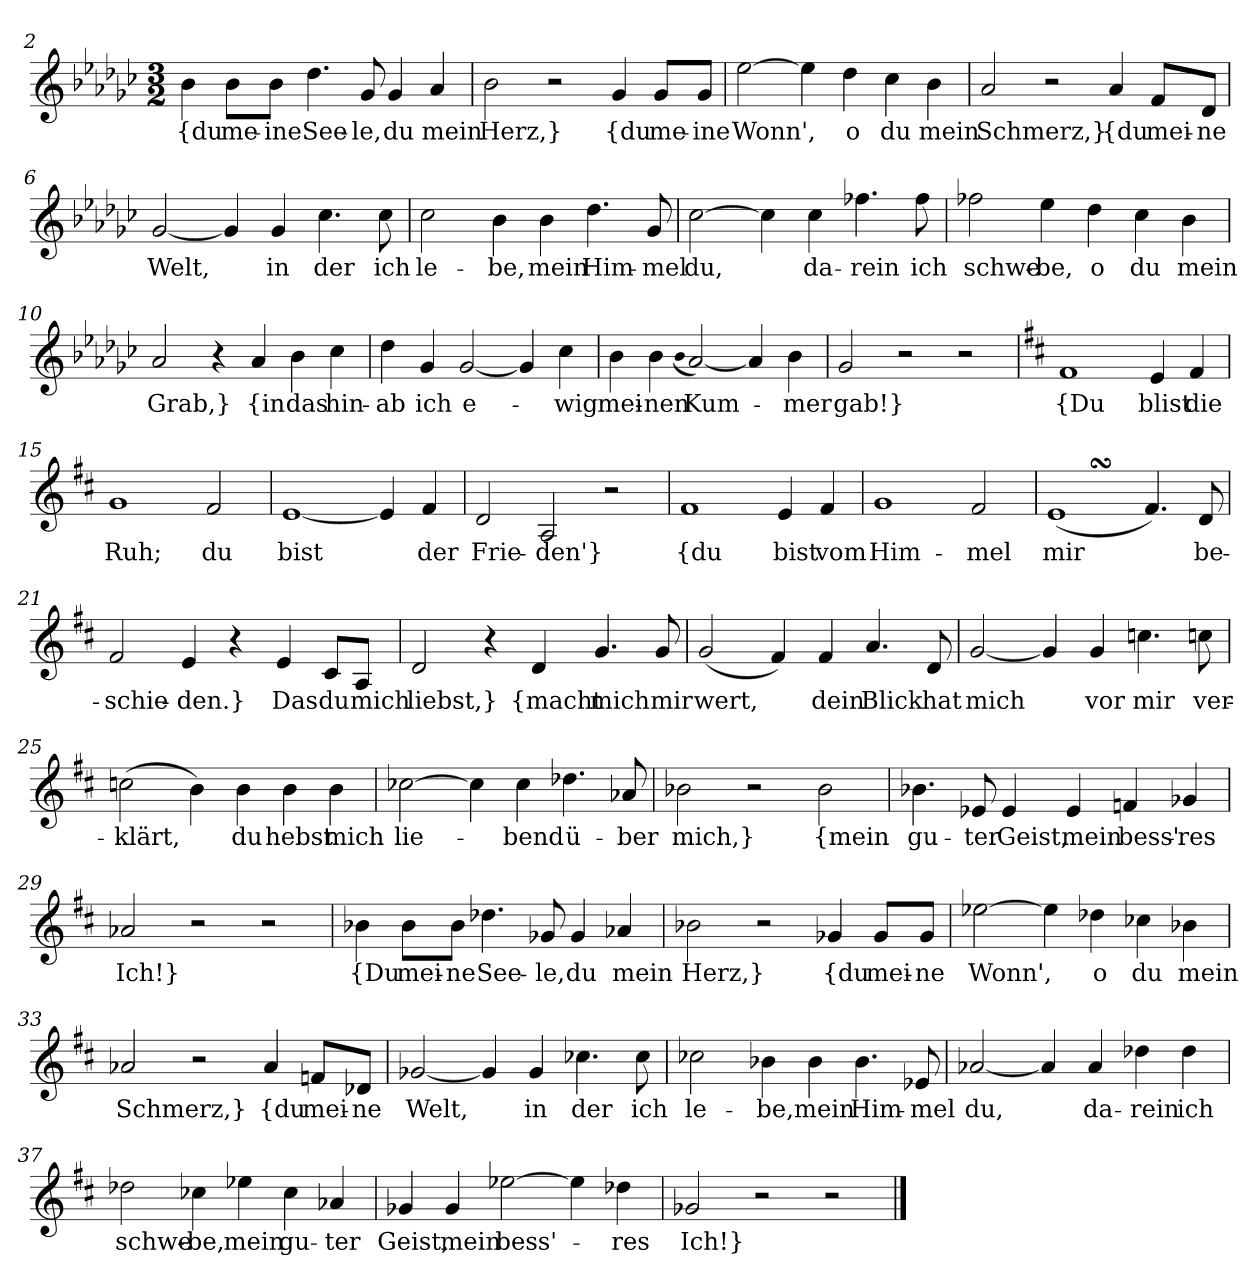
**kern	**text
*part1	*part1
*staff1	*staff1
*clefG2	*
*k[b-e-a-d-g-c-]	*
*M3/2	*
=2	=2
4b-	{du
8b-\L	me-
8b-\J	-ine
4.dd-	See-
8g-	-le,
4g-	du
4a-	mein
=3	=3
2b-	Herz,}
2r	.
4g-	{du
8g-/L	me-
8g-/J	-ine
=4	=4
[2ee-	Wonn',
4ee-]	.
4dd-	o
4cc-	du
4b-	mein
=5	=5
2a-	Schmerz,}
2r	.
4a-	{du
8f/L	mei-
8d-/J	ne
=6	=6
[2g-	Welt,
4g-]	.
4g-	in
4.cc-	der
8cc-	ich
=7	=7
2cc-	le-
4b-	-be,
4b-	mein
4.dd-	Him-
8g-	mel
=8	=8
[2cc-	du,
4cc-]	.
4cc-	da-
4.ff-X	-rein
8ff-	ich
=9	=9
2ff-X	schwe-
4ee-	-be,
4dd-	o
4cc-	du
4b-	mein
=10	=10
2a-	Grab,}
4r	.
4a-	{in
4b-	das
4cc-	hin-
=11	=11
4dd-	-ab
4g-	ich
[2g-	e-
4g-]	.
4cc-	-wig
=12	=12
4b-	mei-
4b-	-nen
(qb-	.
[2a-)	Kum-
4a-]	.
4b-	-mer
=13	=13
2g-	gab!}
2r	.
2r	.
=14	=14
*k[f#c#]	*
1f#	{Du
4e	blist
4f#	die
=15	=15
1g	Ruh;
2f#	du
=16	=16
[1e	bist
4e]	.
4f#	der
=17	=17
2d	Frie-
2A	-den'}
2r	.
=18	=18
1f#	{du
4e	bist
4f#	vom
=19	=19
1g	Him-
2f#	-mel
=20	=20
(1eSSS	mir
4.f#)	.
8d	be-
=21	=21
2f#	-schie-
4e	-den.}
4r	.
4e	Das
8c#/L	du
8A/J	mich
=22	=22
2d	liebst,}
4r	.
4d	{macht
4.g	mich
8g	mir
=23	=23
(2g	wert,
4f#)	.
4f#	dein
4.a	Blick
8d	hat
=24	=24
[2g	mich
4g]	.
4g	vor
4.ccn	mir
8ccn	ver-
=25	=25
(2ccn	-klärt,
4b)	.
4b	du
4b	hebst
4b	mich
=26	=26
[2cc-	lie-
4cc-]	.
4cc-	-bend
4.dd-	ü-
8a-	ber
=27	=27
2b-	mich,}
2r	.
2b-	{mein
=28	=28
4.b-	gu-
8e-	-ter
4e-	Geist,
4e-	mein
4f	bess'-
4g-	-res
=29	=29
2a-	Ich!}
2r	.
2r	.
=30	=30
4b-	{Du
8b-\L	mei-
8b-\J	-ne
4.dd-	See-
8g-	-le,
4g-	du
4a-	mein
=31	=31
2b-	Herz,}
2r	.
4g-	{du
8g-/L	mei-
8g-/J	-ne
=32	=32
[2ee-	Wonn',
4ee-]	.
4dd-	o
4cc-	du
4b-	mein
=33	=33
2a-	Schmerz,}
2r	.
4a-	{du
8f/L	mei-
8d-/J	-ne
=34	=34
[2g-	Welt,
4g-]	.
4g-	in
4.cc-	der
8cc-	ich
=35	=35
2cc-	le-
4b-	-be,
4b-	mein
4.b-	Him-
8e-	-mel
=36	=36
[2a-	du,
4a-]	.
4a-	da-
4dd-	-rein
4dd-	ich
=37	=37
2dd-	schwe-
4cc-	-be,
4ee-	mein
4cc-	gu-
4a-	-ter
=38	=38
4g-	Geist,
4g-	mein
[2ee-	bess'-
4ee-]	.
4dd-	-res
=39	=39
2g-	Ich!}
2r	.
2r	.
==	==
*-	*-
